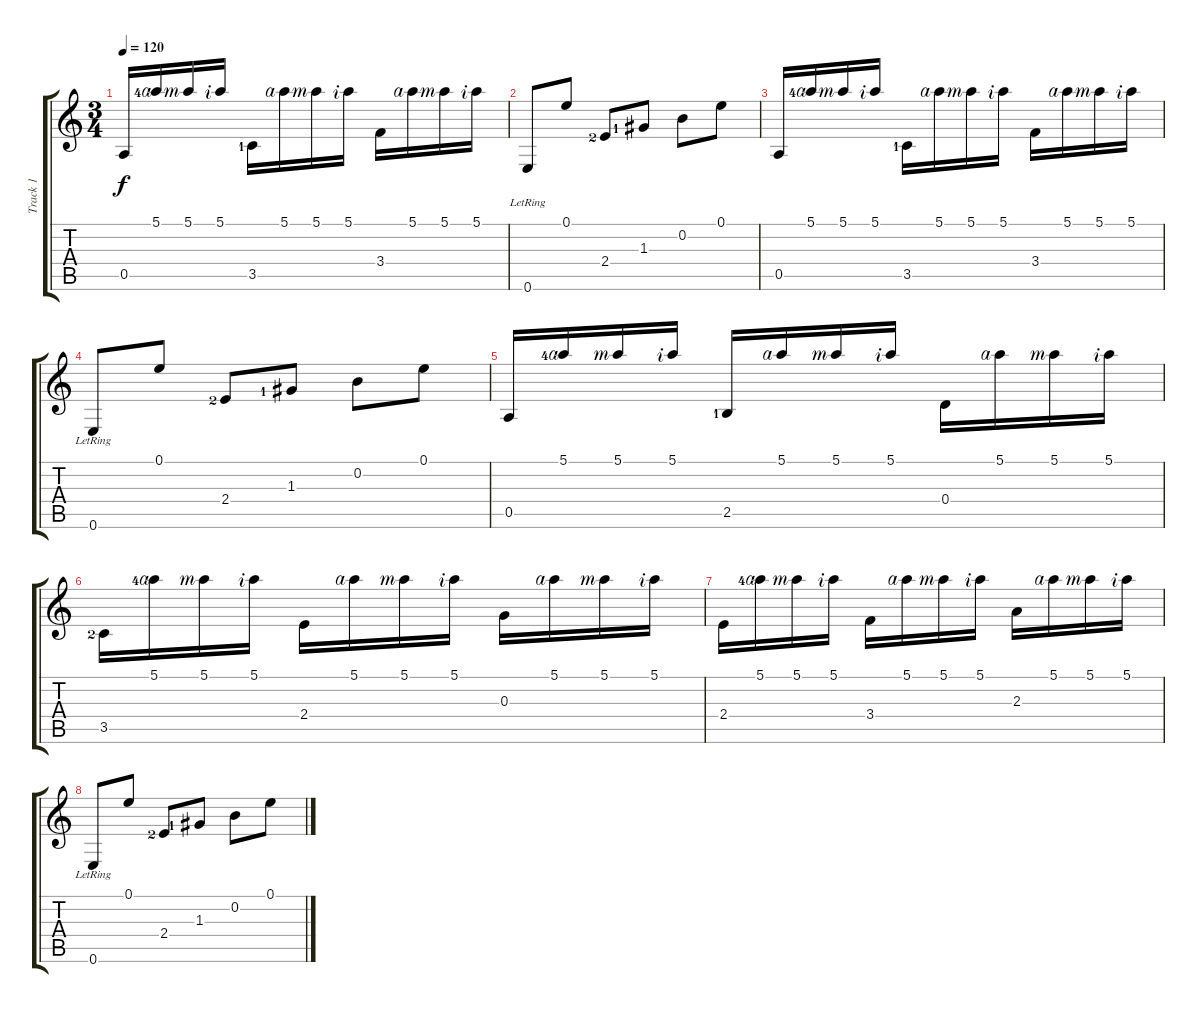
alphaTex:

\track ("Track 1" "Track 1") {instrument acousticguitarnylon}
\staff {score tabs}
\tuning (E4 B3 G3 D3 A2 E2) {hide}
\ts (3 4)
\tempo 120
\clef g2
\ks c
0.5.16{dy f instrument acousticguitarnylon} 5.1{lf 5 rf 4}.16 5.1{rf 3}.16 5.1{rf 2}.16 3.5{lf 2}.16 5.1{rf 4}.16 5.1{rf 3}.16 5.1{rf 2}.16 3.4.16 5.1{rf 4}.16 5.1{rf 3}.16 5.1{rf 2}.16 |
0.6{lr}.8 0.1.8 2.4{lf 3}.8 1.3{lf 2}.8 0.2.8 0.1.8 |
0.5.16 5.1{lf 5 rf 4}.16 5.1{rf 3}.16 5.1{rf 2}.16 3.5{lf 2}.16 5.1{rf 4}.16 5.1{rf 3}.16 5.1{rf 2}.16 3.4.16 5.1{rf 4}.16 5.1{rf 3}.16 5.1{rf 2}.16 |
0.6{lr}.8 0.1.8 2.4{lf 3}.8 1.3{lf 2}.8 0.2.8 0.1.8 |
0.5.16 5.1{lf 5 rf 4}.16 5.1{rf 3}.16 5.1{rf 2}.16 2.5{lf 2}.16 5.1{rf 4}.16 5.1{rf 3}.16 5.1{rf 2}.16 0.4.16 5.1{rf 4}.16 5.1{rf 3}.16 5.1{rf 2}.16 |
3.5{lf 3}.16 5.1{lf 5 rf 4}.16 5.1{rf 3}.16 5.1{rf 2}.16 2.4.16 5.1{rf 4}.16 5.1{rf 3}.16 5.1{rf 2}.16 0.3.16 5.1{rf 4}.16 5.1{rf 3}.16 5.1{rf 2}.16 |
2.4.16 5.1{lf 5 rf 4}.16 5.1{rf 3}.16 5.1{rf 2}.16 3.4.16 5.1{rf 4}.16 5.1{rf 3}.16 5.1{rf 2}.16 2.3.16 5.1{rf 4}.16 5.1{rf 3}.16 5.1{rf 2}.16 |
0.6{lr}.8 0.1.8 2.4{lf 3}.8 1.3{lf 2}.8 0.2.8 0.1.8
